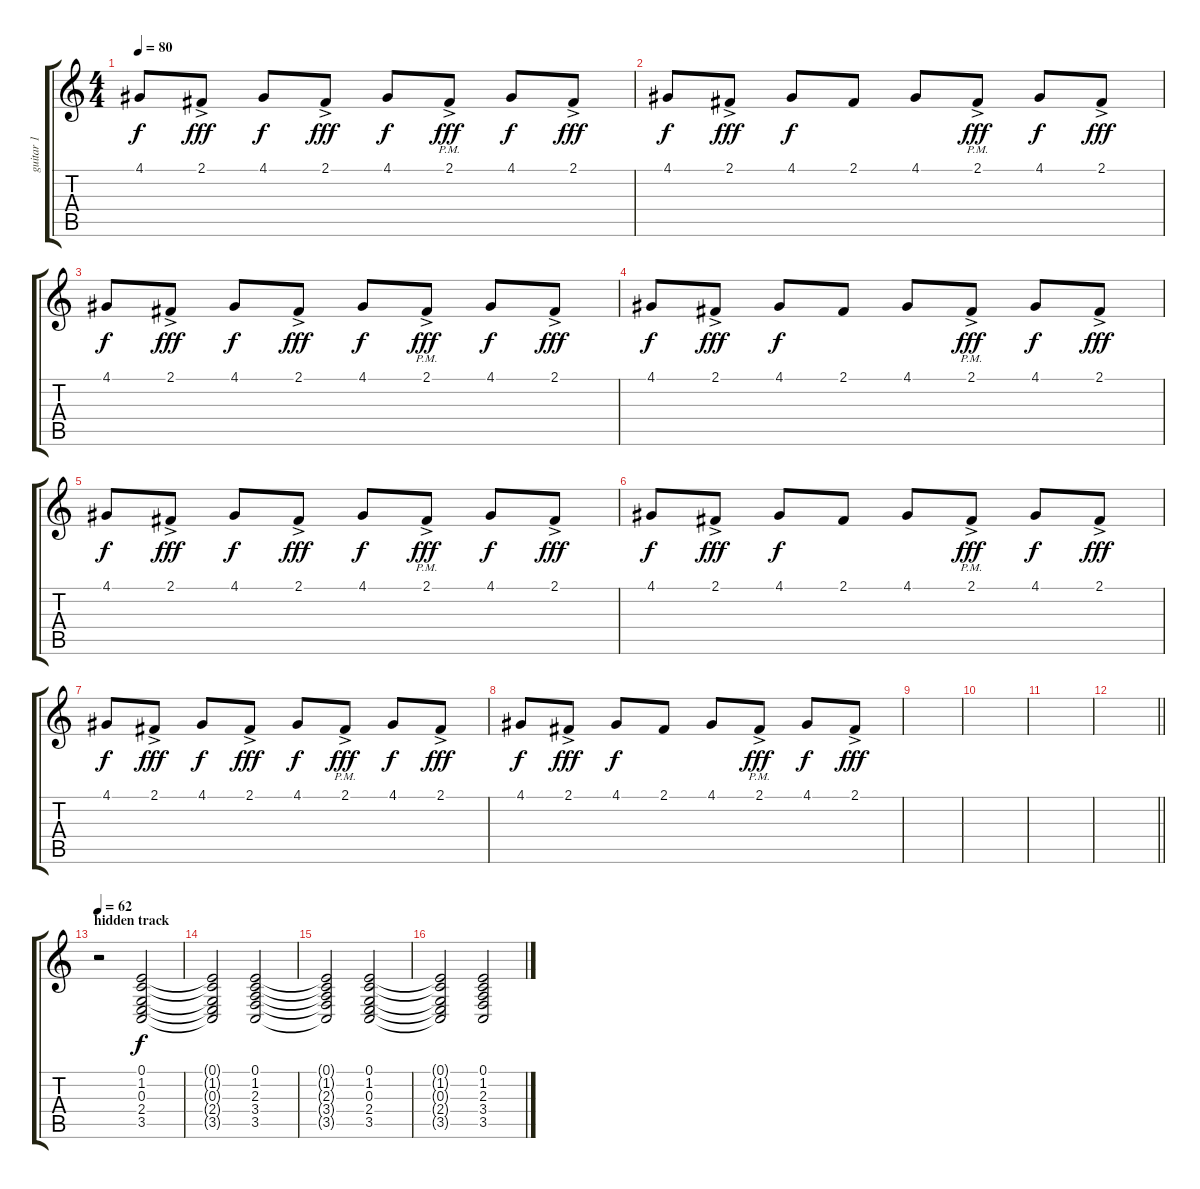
\track ("guitar 1" "guitar 1") {instrument fx4atmosphere}
\staff {score tabs}
\tuning (E4 B3 G3 D3 A2 E2) {hide}
\ts (4 4)
\tempo 80
\clef g2
\ks c
4.1.8{dy f} 2.1{ac}.8{dy fff} 4.1.8{dy f} 2.1{ac}.8{dy fff} 4.1.8{dy f} 2.1{ac pm}.8{dy fff} 4.1.8{dy f} 2.1{ac}.8{dy fff} |
4.1.8{dy f} 2.1{ac}.8{dy fff} 4.1.8{dy f} 2.1.8 4.1.8 2.1{ac pm}.8{dy fff} 4.1.8{dy f} 2.1{ac}.8{dy fff} |
4.1.8{dy f} 2.1{ac}.8{dy fff} 4.1.8{dy f} 2.1{ac}.8{dy fff} 4.1.8{dy f} 2.1{ac pm}.8{dy fff} 4.1.8{dy f} 2.1{ac}.8{dy fff} |
4.1.8{dy f} 2.1{ac}.8{dy fff} 4.1.8{dy f} 2.1.8 4.1.8 2.1{ac pm}.8{dy fff} 4.1.8{dy f} 2.1{ac}.8{dy fff} |
4.1.8{dy f} 2.1{ac}.8{dy fff} 4.1.8{dy f} 2.1{ac}.8{dy fff} 4.1.8{dy f} 2.1{ac pm}.8{dy fff} 4.1.8{dy f} 2.1{ac}.8{dy fff} |
4.1.8{dy f} 2.1{ac}.8{dy fff} 4.1.8{dy f} 2.1.8 4.1.8 2.1{ac pm}.8{dy fff} 4.1.8{dy f} 2.1{ac}.8{dy fff} |
4.1.8{dy f} 2.1{ac}.8{dy fff} 4.1.8{dy f} 2.1{ac}.8{dy fff} 4.1.8{dy f} 2.1{ac pm}.8{dy fff} 4.1.8{dy f} 2.1{ac}.8{dy fff} |
4.1.8{dy f} 2.1{ac}.8{dy fff} 4.1.8{dy f} 2.1.8 4.1.8 2.1{ac pm}.8{dy fff} 4.1.8{dy f} 2.1{ac}.8{dy fff} |
|
|
|
\barLineRight lightlight
|
\section ("" "hidden track")
\tempo 62
r.2{volume 10 balance 6 instrument acousticgrandpiano} (0.1 1.2 0.3 2.4 3.5).2{dy f} |
(0.1{t} 1.2{t} 0.3{t} 2.4{t} 3.5{t}).2 (0.1 1.2 2.3 3.4 3.5).2 |
(0.1{t} 1.2{t} 2.3{t} 3.4{t} 3.5{t}).2 (0.1 1.2 0.3 2.4 3.5).2 |
(0.1{t} 1.2{t} 0.3{t} 2.4{t} 3.5{t}).2 (0.1 1.2 2.3 3.4 3.5).2
